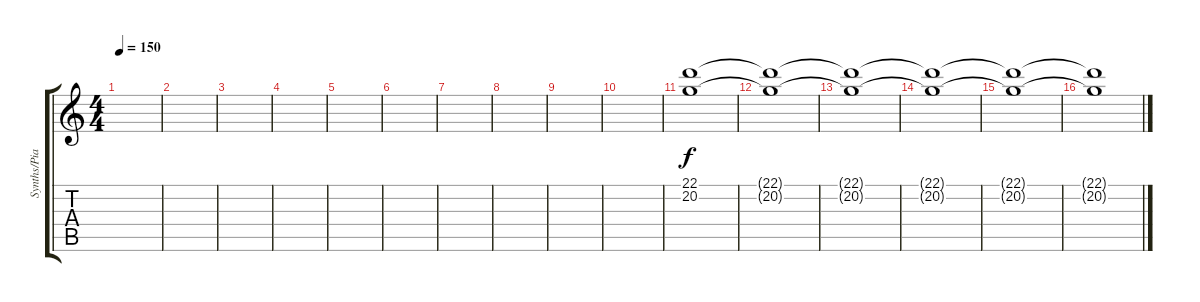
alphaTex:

\track ("Synths/Piano" "Synths/Pia") {instrument stringensemble1}
\staff {score tabs}
\tuning (E4 B3 G3 D3 A2 D2) {hide}
\ts (4 4)
\tempo 150
\clef g2
\ks c
|
|
|
|
|
|
|
|
|
|
(22.1 20.2).1{volume 10} |
(22.1{t} 20.2{t}).1 |
(22.1{t} 20.2{t}).1 |
(22.1{t} 20.2{t}).1 |
(22.1{t} 20.2{t}).1 |
(22.1{t} 20.2{t}).1
